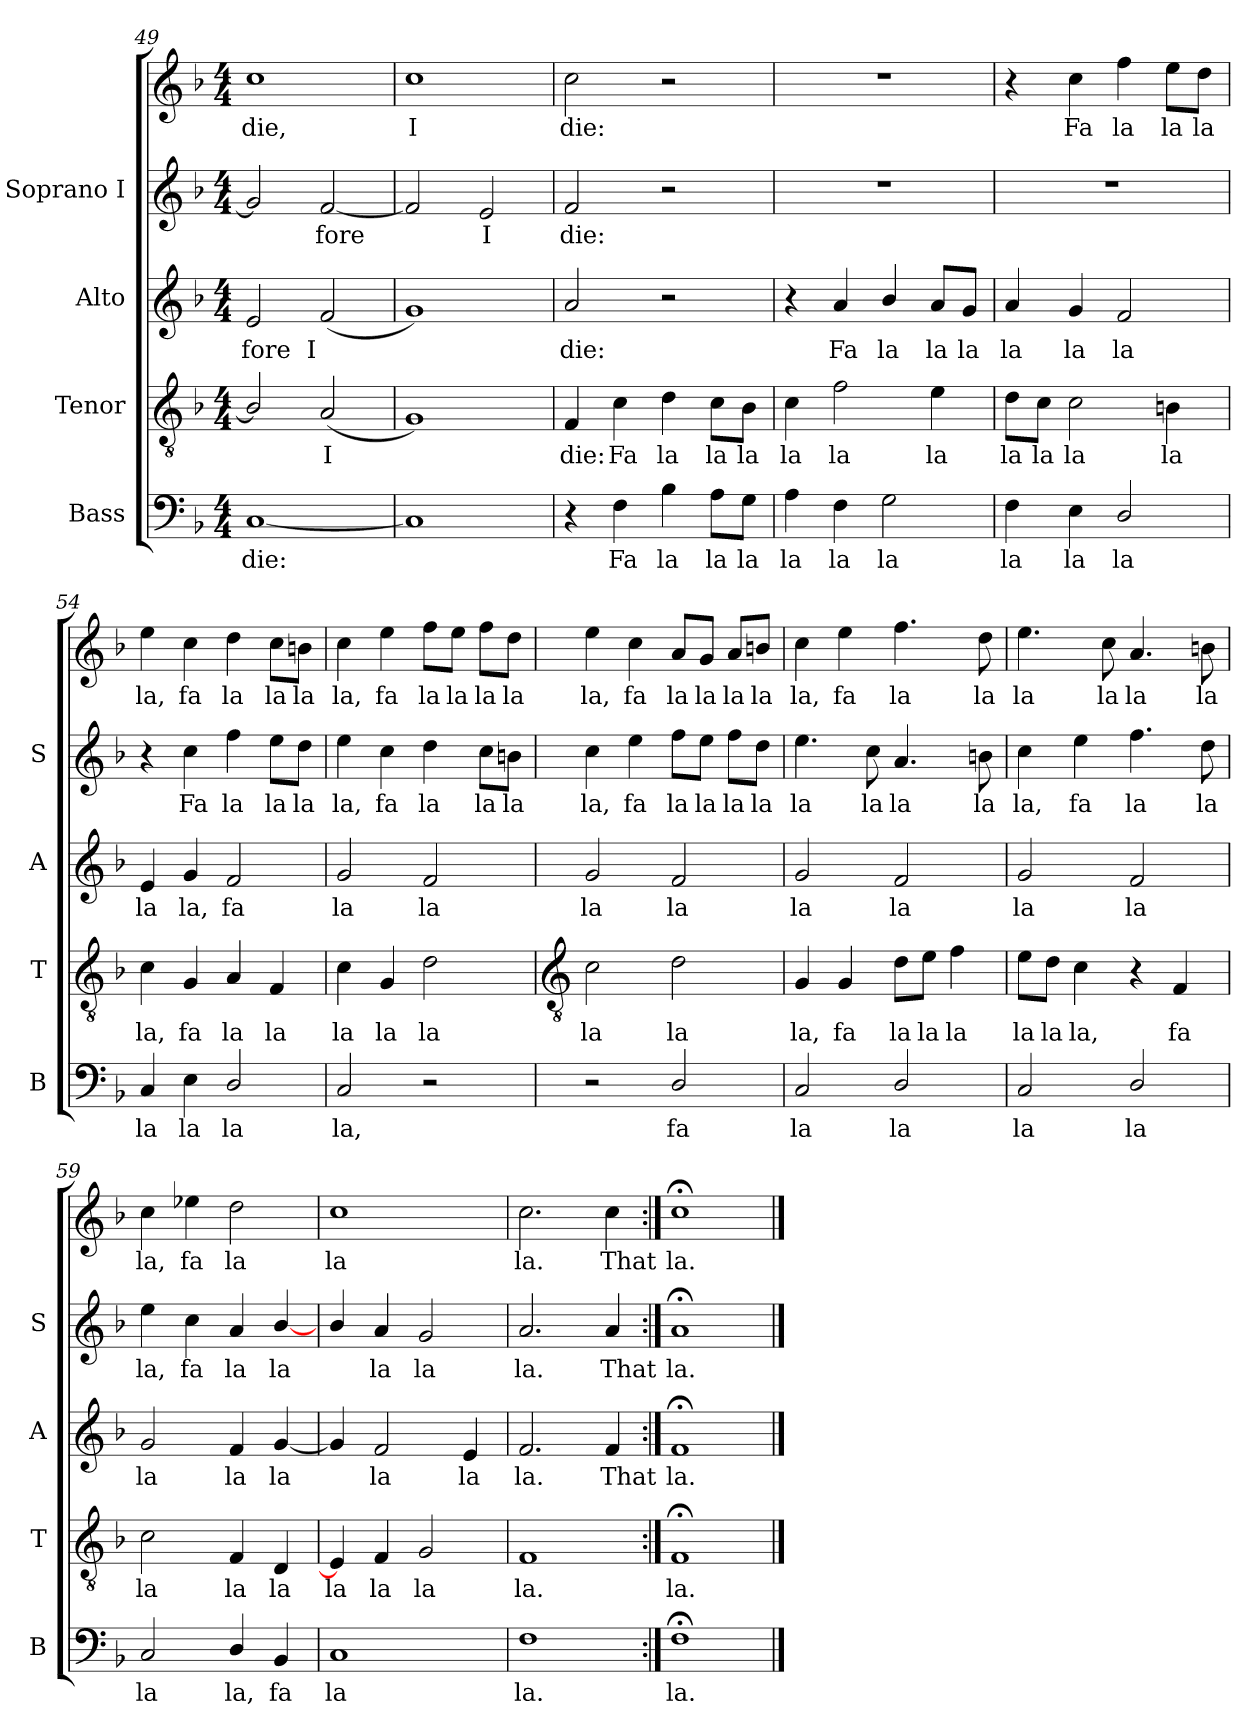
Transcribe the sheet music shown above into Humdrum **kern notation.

**kern	**text	**kern	**text	**kern	**text	**kern	**text	**kern	**text
*part4	*part4	*part3	*part3	*part2	*part2	*part1	*part1	*part1	*part1
*staff5	*staff5	*staff4	*staff4	*staff3	*staff3	*staff2	*staff2	*staff1	*staff1
*I"Bass	*	*I"Tenor	*	*I"Alto	*	*I"Soprano I	*	*	*
*I'B	*	*I'T	*	*I'A	*	*I'S	*	*	*
!!LO:LB:g=z
*clefF4	*	*clefGv2	*	*clefG2	*	*clefG2	*	*clefG2	*
*k[b-]	*	*k[b-]	*	*k[b-]	*	*k[b-]	*	*k[b-]	*
*F:	*	*F:	*	*F:	*	*F:	*	*F:	*
*M4/4	*	*M4/4	*	*M4/4	*	*M4/4	*	*M4/4	*
=49	=49	=49	=49	=49	=49	=49	=49	=49	=49
!	!LO:LY:b	!	!	!	!LO:LY:b	!	!	!	!LO:LY:b
[1C	die:	2B-/]	.	2e	-fore	2g]	.	1cc	die,
!	!	!	!LO:LY:b	!	!LO:LY:b	!	!LO:LY:b	!	!
.	.	(<2A	I	(<2f	I	[2f	fore	.	.
=50	=50	=50	=50	=50	=50	=50	=50	=50	=50
!	!	!	!	!	!	!	!	!	!LO:LY:b
1C]	.	1G)	.	1g)	.	2f]	.	1cc	I
!	!	!	!	!	!	!	!LO:LY:b	!	!
.	.	.	.	.	.	2e	I	.	.
=51	=51	=51	=51	=51	=51	=51	=51	=51	=51
!	!	!	!LO:LY:b	!	!LO:LY:b	!	!LO:LY:b	!	!LO:LY:b
4r	.	4F	die:	2a	die:	2f	die:	2cc	die:
!	!LO:LY:b	!	!LO:LY:b	!	!	!	!	!	!
4F	Fa	4c	Fa	.	.	.	.	.	.
!	!LO:LY:b	!	!LO:LY:b	!	!	!	!	!	!
4B-	la	4d	la	2r	.	2r	.	2r	.
!	!LO:LY:b	!	!LO:LY:b	!	!	!	!	!	!
8A\L	la	8c\L	la	.	.	.	.	.	.
!	!LO:LY:b	!	!LO:LY:b	!	!	!	!	!	!
8G\J	la	8B-\J	la	.	.	.	.	.	.
=52	=52	=52	=52	=52	=52	=52	=52	=52	=52
!	!LO:LY:b	!	!LO:LY:b	!	!	!	!	!	!
4A	la	4c	la	4r	.	1r	.	1r	.
!	!LO:LY:b	!	!LO:LY:b	!	!LO:LY:b	!	!	!	!
4F	la	2f	la	4a	Fa	.	.	.	.
!	!LO:LY:b	!	!	!	!LO:LY:b	!	!	!	!
2G	la	.	.	4b-/	la	.	.	.	.
!	!	!	!LO:LY:b	!	!LO:LY:b	!	!	!	!
.	.	4e	la	8a/L	la	.	.	.	.
!	!	!	!	!	!LO:LY:b	!	!	!	!
.	.	.	.	8g/J	la	.	.	.	.
=53	=53	=53	=53	=53	=53	=53	=53	=53	=53
!	!LO:LY:b	!	!LO:LY:b	!	!LO:LY:b	!	!	!	!
4F	la	8d\L	la	4a	la	1r	.	4r	.
!	!	!	!LO:LY:b	!	!	!	!	!	!
.	.	8c\J	la	.	.	.	.	.	.
!	!LO:LY:b	!	!LO:LY:b	!	!LO:LY:b	!	!	!	!LO:LY:b
4E	la	2c	la	4g	la	.	.	4cc	Fa
!	!LO:LY:b	!	!	!	!LO:LY:b	!	!	!	!LO:LY:b
2D/	la	.	.	2f	la	.	.	4ff	la
!	!	!	!LO:LY:b	!	!	!	!	!	!LO:LY:b
.	.	4Bn	la	.	.	.	.	8ee\L	la
!	!	!	!	!	!	!	!	!	!LO:LY:b
.	.	.	.	.	.	.	.	8dd\J	la
=54	=54	=54	=54	=54	=54	=54	=54	=54	=54
!	!LO:LY:b	!	!LO:LY:b	!	!LO:LY:b	!	!	!	!LO:LY:b
4C	la	4c	la,	4e	la	4r	.	4ee	la,
!	!LO:LY:b	!	!LO:LY:b	!	!LO:LY:b	!	!LO:LY:b	!	!LO:LY:b
4E	la	4G	fa	4g	la,	4cc	Fa	4cc	fa
!	!LO:LY:b	!	!LO:LY:b	!	!LO:LY:b	!	!LO:LY:b	!	!LO:LY:b
2D/	la	4A	la	2f	fa	4ff	la	4dd	la
!	!	!	!LO:LY:b	!	!	!	!LO:LY:b	!	!LO:LY:b
.	.	4F	la	.	.	8ee\L	la	8cc\L	la
!	!	!	!	!	!	!	!LO:LY:b	!	!LO:LY:b
.	.	.	.	.	.	8dd\J	la	8bn\J	la
=55	=55	=55	=55	=55	=55	=55	=55	=55	=55
!	!LO:LY:b	!	!LO:LY:b	!	!LO:LY:b	!	!LO:LY:b	!	!LO:LY:b
2C	la,	4c	la	2g	la	4ee	la,	4cc	la,
!	!	!	!LO:LY:b	!	!	!	!LO:LY:b	!	!LO:LY:b
.	.	4G	la	.	.	4cc	fa	4ee	fa
!	!	!	!LO:LY:b	!	!LO:LY:b	!	!LO:LY:b	!	!LO:LY:b
2r	.	2d	la	2f	la	4dd	la	8ff\L	la
!	!	!	!	!	!	!	!	!	!LO:LY:b
.	.	.	.	.	.	.	.	8ee\J	la
!	!	!	!	!	!	!	!LO:LY:b	!	!LO:LY:b
.	.	.	.	.	.	8cc\L	la	8ff\L	la
!	!	!	!	!	!	!	!LO:LY:b	!	!LO:LY:b
.	.	.	.	.	.	8bn\J	la	8dd\J	la
!!LO:LB:g=z
=56	=56	=56	=56	=56	=56	=56	=56	=56	=56
*	*	*clefGv2	*	*	*	*	*	*	*
!	!	!	!LO:LY:b	!	!LO:LY:b	!	!LO:LY:b	!	!LO:LY:b
2r	.	2c	la	2g	la	4cc	la,	4ee	la,
!	!	!	!	!	!	!	!LO:LY:b	!	!LO:LY:b
.	.	.	.	.	.	4ee	fa	4cc	fa
!	!LO:LY:b	!	!LO:LY:b	!	!LO:LY:b	!	!LO:LY:b	!	!LO:LY:b
2D/	fa	2d	la	2f	la	8ff\L	la	8a/L	la
!	!	!	!	!	!	!	!LO:LY:b	!	!LO:LY:b
.	.	.	.	.	.	8ee\J	la	8g/J	la
!	!	!	!	!	!	!	!LO:LY:b	!	!LO:LY:b
.	.	.	.	.	.	8ff\L	la	8a/L	la
!	!	!	!	!	!	!	!LO:LY:b	!	!LO:LY:b
.	.	.	.	.	.	8dd\J	la	8bn/J	la
=57	=57	=57	=57	=57	=57	=57	=57	=57	=57
!	!LO:LY:b	!	!LO:LY:b	!	!LO:LY:b	!	!LO:LY:b	!	!LO:LY:b
2C	la	4G	la,	2g	la	4.ee	la	4cc	la,
!	!	!	!LO:LY:b	!	!	!	!	!	!LO:LY:b
.	.	4G	fa	.	.	.	.	4ee	fa
!	!	!	!	!	!	!	!LO:LY:b	!	!
.	.	.	.	.	.	8cc	la	.	.
!	!LO:LY:b	!	!LO:LY:b	!	!LO:LY:b	!	!LO:LY:b	!	!LO:LY:b
2D/	la	8d\L	la	2f	la	4.a	la	4.ff	la
!	!	!	!LO:LY:b	!	!	!	!	!	!
.	.	8e\J	la	.	.	.	.	.	.
!	!	!	!LO:LY:b	!	!	!	!	!	!
.	.	4f	la	.	.	.	.	.	.
!	!	!	!	!	!	!	!LO:LY:b	!	!LO:LY:b
.	.	.	.	.	.	8bn	la	8dd	la
=58	=58	=58	=58	=58	=58	=58	=58	=58	=58
!	!LO:LY:b	!	!LO:LY:b	!	!LO:LY:b	!	!LO:LY:b	!	!LO:LY:b
2C	la	8e\L	la	2g	la	4cc	la,	4.ee	la
!	!	!	!LO:LY:b	!	!	!	!	!	!
.	.	8d\J	la	.	.	.	.	.	.
!	!	!	!LO:LY:b	!	!	!	!LO:LY:b	!	!
.	.	4c	la,	.	.	4ee	fa	.	.
!	!	!	!	!	!	!	!	!	!LO:LY:b
.	.	.	.	.	.	.	.	8cc	la
!	!LO:LY:b	!	!	!	!LO:LY:b	!	!LO:LY:b	!	!LO:LY:b
2D/	la	4r	.	2f	la	4.ff	la	4.a	la
!	!	!	!LO:LY:b	!	!	!	!	!	!
.	.	4F	fa	.	.	.	.	.	.
!	!	!	!	!	!	!	!LO:LY:b	!	!LO:LY:b
.	.	.	.	.	.	8dd	la	8bn	la
=59	=59	=59	=59	=59	=59	=59	=59	=59	=59
!	!LO:LY:b	!	!LO:LY:b	!	!LO:LY:b	!	!LO:LY:b	!	!LO:LY:b
2C	la	2c	la	2g	la	4ee	la,	4cc	la,
!	!	!	!	!	!	!	!LO:LY:b	!	!LO:LY:b
.	.	.	.	.	.	4cc	fa	4ee-X	fa
!	!LO:LY:b	!	!LO:LY:b	!	!LO:LY:b	!	!LO:LY:b	!	!LO:LY:b
4D/	la,	4F	la	4f	la	4a	la	2dd	la
!	!LO:LY:b	!	!LO:LY:b	!	!LO:LY:b	!	!LO:LY:b	!	!
4BB-	fa	4D	la	[4g	la	[4b-/	la	.	.
=60	=60	=60	=60	=60	=60	=60	=60	=60	=60
!	!LO:LY:b	!	!LO:LY:b	!	!	!	!	!	!LO:LY:b
1C	la	4E]	la	4g]	.	4b-/	.	1cc	la
!	!	!	!LO:LY:b	!	!LO:LY:b	!	!LO:LY:b	!	!
.	.	4F	la	2f	la	4a	la	.	.
!	!	!	!LO:LY:b	!	!	!	!LO:LY:b	!	!
.	.	2G	la	.	.	2g	la	.	.
!	!	!	!	!	!LO:LY:b	!	!	!	!
.	.	.	.	4e	la	.	.	.	.
=61	=61	=61	=61	=61	=61	=61	=61	=61	=61
!	!LO:LY:b	!	!LO:LY:b	!	!LO:LY:b	!	!LO:LY:b	!	!LO:LY:b
1F	la.	1F	la.	2.f	la.	2.a	la.	2.cc	la.
!	!	!	!	!	!LO:LY:b	!	!LO:LY:b	!	!LO:LY:b
.	.	.	.	4f	That	4a	That	4cc	That
=62:|!	=62:|!	=62:|!	=62:|!	=62:|!	=62:|!	=62:|!	=62:|!	=62:|!	=62:|!
!	!LO:LY:b	!	!LO:LY:b	!	!LO:LY:b	!	!LO:LY:b	!	!LO:LY:b
1F;<	la.	1F;<	la.	1f;<	la.	1a;<	la.	1cc;<	la.
==	==	==	==	==	==	==	==	==	==
*-	*-	*-	*-	*-	*-	*-	*-	*-	*-
